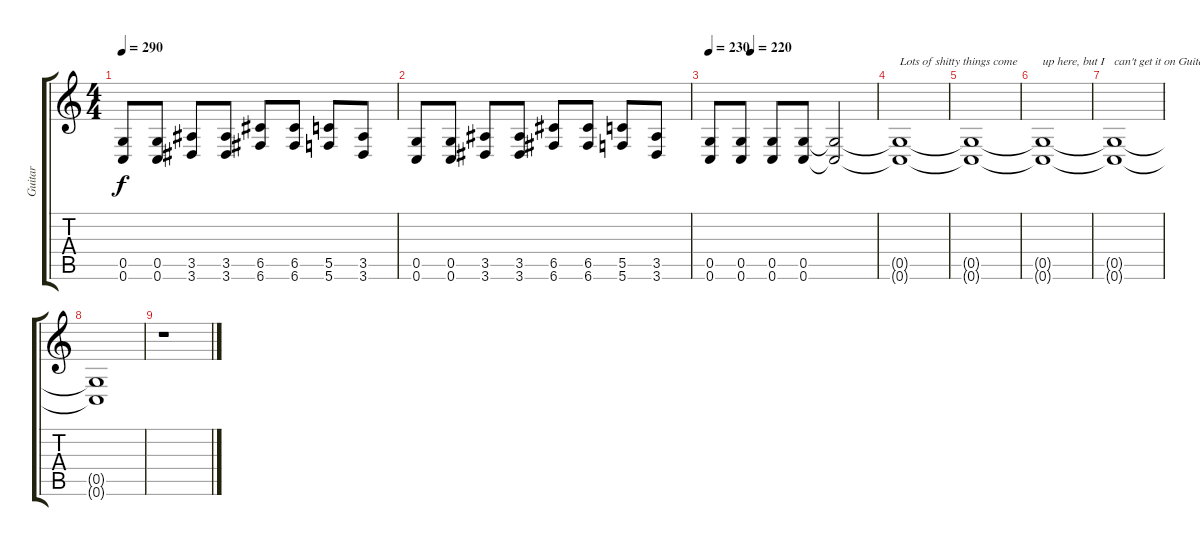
\track ("Guitar" "Guitar") {instrument distortionguitar}
\staff {score tabs}
\tuning (D4 A3 F3 C3 G2 C2) {hide}
\ts (4 4)
\tempo 290
\clef g2
\ks c
(0.5 0.6).8{dy f} (0.5 0.6).8 (3.5 3.6).8 (3.5 3.6).8 (6.5 6.6).8 (6.5 6.6).8 (5.5 5.6).8 (3.5 3.6).8 |
(0.5 0.6).8 (0.5 0.6).8 (3.5 3.6).8 (3.5 3.6).8 (6.5 6.6).8 (6.5 6.6).8 (5.5 5.6).8 (3.5 3.6).8 |
\tempo 230
\tempo (220 0.25)
(0.5 0.6).8 (0.5 0.6).8 (0.5 0.6).8 (0.5 0.6).8 (0.5{t} 0.6{t}).2 |
(0.5{t} 0.6{t}).1{txt "Lots of shitty things come"} |
(0.5{t} 0.6{t}).1 |
(0.5{t} 0.6{t}).1{txt "up here, but I"} |
(0.5{t} 0.6{t}).1{txt "can't get it on Guitar Pro."} |
(0.5{t} 0.6{t}).1 |
r.1
